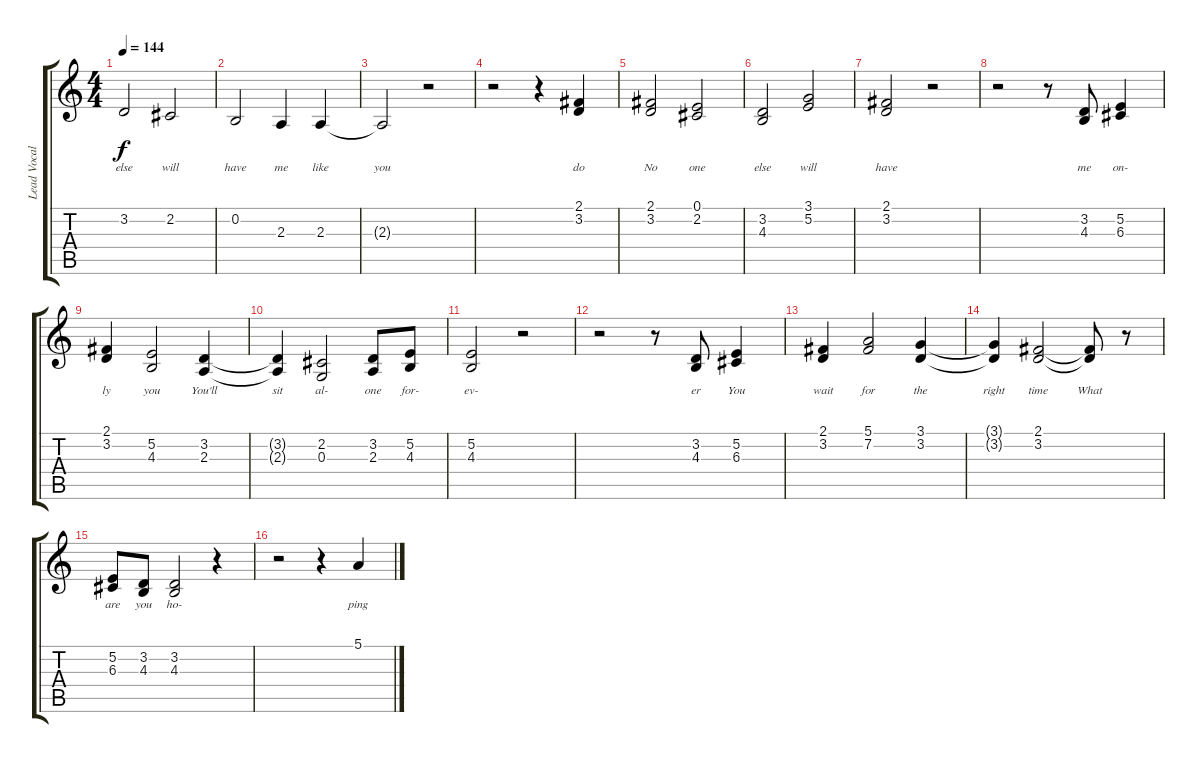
\track ("Lead Vocals" "Lead Vocal") {instrument lead6voice}
\staff {score tabs}
\tuning (E4 B3 G3 D3 A2 E2) {hide}
\ts (4 4)
\tempo 144
\clef g2
\ks c
3.2.2{lyrics (0 "else") lyrics (1 "") lyrics (2 "") lyrics (3 "") lyrics (4 "") dy f} 2.2.2{lyrics (0 "will") lyrics (1 "") lyrics (2 "") lyrics (3 "") lyrics (4 "")} |
0.2.2{lyrics (0 "have") lyrics (1 "") lyrics (2 "") lyrics (3 "") lyrics (4 "")} 2.3.4{lyrics (0 "me") lyrics (1 "") lyrics (2 "") lyrics (3 "") lyrics (4 "")} 2.3.4{lyrics (0 "like") lyrics (1 "") lyrics (2 "") lyrics (3 "") lyrics (4 "")} |
2.3{t}.2{lyrics (0 "you") lyrics (1 "") lyrics (2 "") lyrics (3 "") lyrics (4 "")} r.2 |
r.2 r.4 (2.1 3.2).4{lyrics (0 "do") lyrics (1 "") lyrics (2 "") lyrics (3 "") lyrics (4 "")} |
(2.1 3.2).2{lyrics (0 "No") lyrics (1 "") lyrics (2 "") lyrics (3 "") lyrics (4 "")} (0.1 2.2).2{lyrics (0 "one") lyrics (1 "") lyrics (2 "") lyrics (3 "") lyrics (4 "")} |
(3.2 4.3).2{lyrics (0 "else") lyrics (1 "") lyrics (2 "") lyrics (3 "") lyrics (4 "")} (3.1 5.2).2{lyrics (0 "will") lyrics (1 "") lyrics (2 "") lyrics (3 "") lyrics (4 "")} |
(2.1 3.2).2{lyrics (0 "have") lyrics (1 "") lyrics (2 "") lyrics (3 "") lyrics (4 "")} r.2 |
r.2 r.8 (3.2 4.3).8{lyrics (0 "me") lyrics (1 "") lyrics (2 "") lyrics (3 "") lyrics (4 "")} (5.2 6.3).4{lyrics (0 "on-") lyrics (1 "") lyrics (2 "") lyrics (3 "") lyrics (4 "")} |
(2.1 3.2).4{lyrics (0 "ly") lyrics (1 "") lyrics (2 "") lyrics (3 "") lyrics (4 "")} (5.2 4.3).2{lyrics (0 "you") lyrics (1 "") lyrics (2 "") lyrics (3 "") lyrics (4 "")} (3.2 2.3).4{lyrics (0 "You'll") lyrics (1 "") lyrics (2 "") lyrics (3 "") lyrics (4 "")} |
(3.2{t} 2.3{t}).4{lyrics (0 "sit") lyrics (1 "") lyrics (2 "") lyrics (3 "") lyrics (4 "")} (2.2 0.3).2{lyrics (0 "al-") lyrics (1 "") lyrics (2 "") lyrics (3 "") lyrics (4 "")} (3.2 2.3).8{lyrics (0 "one") lyrics (1 "") lyrics (2 "") lyrics (3 "") lyrics (4 "")} (5.2 4.3).8{lyrics (0 "for-") lyrics (1 "") lyrics (2 "") lyrics (3 "") lyrics (4 "")} |
(5.2 4.3).2{lyrics (0 "ev-") lyrics (1 "") lyrics (2 "") lyrics (3 "") lyrics (4 "")} r.2 |
r.2 r.8 (3.2 4.3).8{lyrics (0 "er") lyrics (1 "") lyrics (2 "") lyrics (3 "") lyrics (4 "")} (5.2 6.3).4{lyrics (0 "You") lyrics (1 "") lyrics (2 "") lyrics (3 "") lyrics (4 "")} |
(2.1 3.2).4{lyrics (0 "wait") lyrics (1 "") lyrics (2 "") lyrics (3 "") lyrics (4 "")} (5.1 7.2).2{lyrics (0 "for") lyrics (1 "") lyrics (2 "") lyrics (3 "") lyrics (4 "")} (3.1 3.2).4{lyrics (0 "the") lyrics (1 "") lyrics (2 "") lyrics (3 "") lyrics (4 "")} |
(3.1{t} 3.2{t}).4{lyrics (0 "right") lyrics (1 "") lyrics (2 "") lyrics (3 "") lyrics (4 "")} (2.1 3.2).2{lyrics (0 "time") lyrics (1 "") lyrics (2 "") lyrics (3 "") lyrics (4 "")} (2.1{t} 3.2{t}).8{lyrics (0 "What") lyrics (1 "") lyrics (2 "") lyrics (3 "") lyrics (4 "")} r.8 |
(5.2 6.3).8{lyrics (0 "are") lyrics (1 "") lyrics (2 "") lyrics (3 "") lyrics (4 "")} (3.2 4.3).8{lyrics (0 "you") lyrics (1 "") lyrics (2 "") lyrics (3 "") lyrics (4 "")} (3.2 4.3).2{lyrics (0 "ho-") lyrics (1 "") lyrics (2 "") lyrics (3 "") lyrics (4 "")} r.4 |
r.2 r.4 5.1.4{lyrics (0 "ping") lyrics (1 "") lyrics (2 "") lyrics (3 "") lyrics (4 "")}
